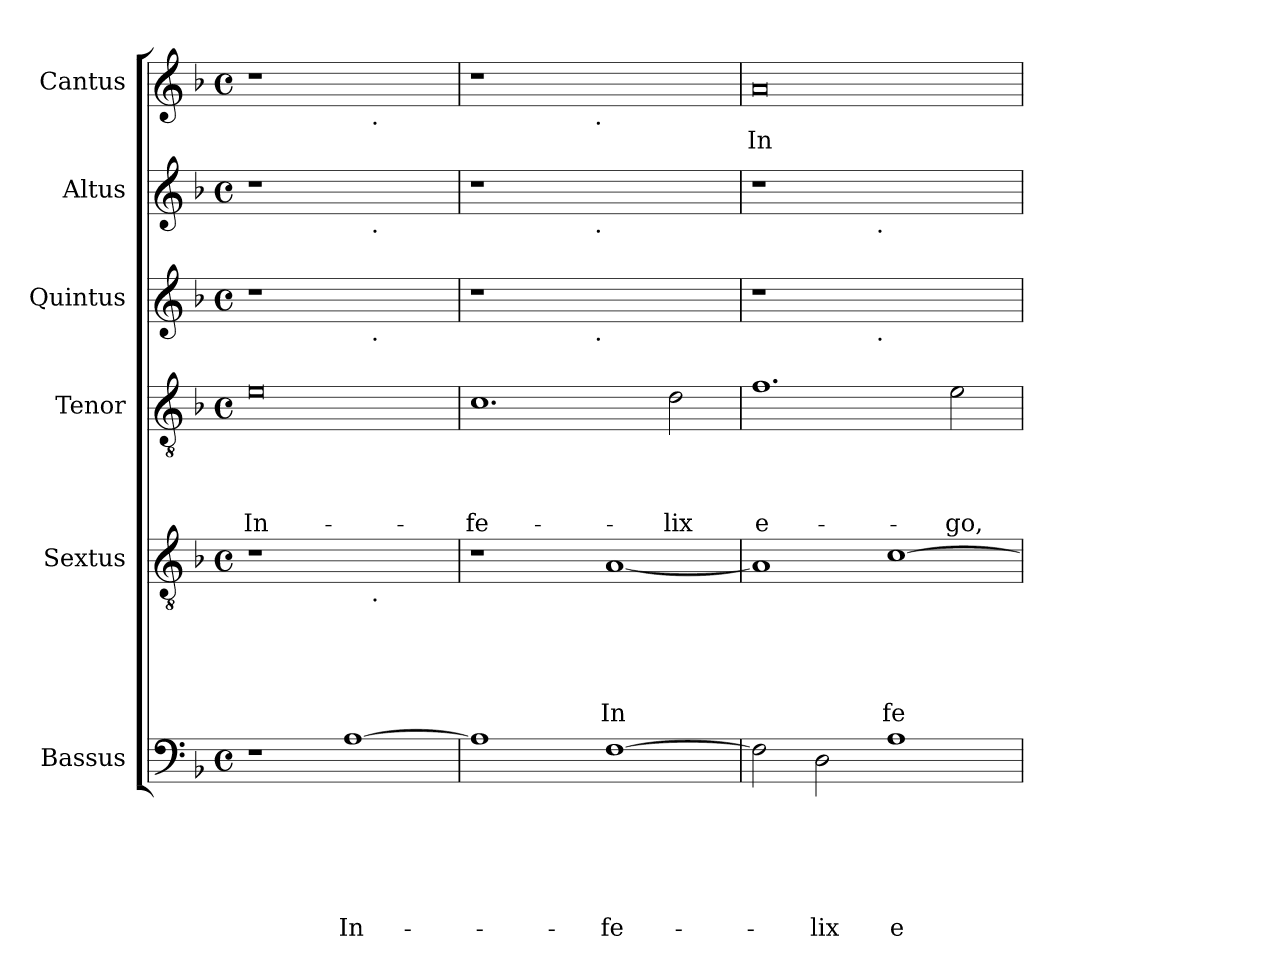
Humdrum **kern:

**kern	**text	**text	**text	**text	**text	**text	**kern	**text	**text	**text	**text	**text	**kern	**text	**text	**text	**text	**kern	**kern	**kern	**text
*part6	*part6	*part6	*part6	*part6	*part6	*part6	*part5	*part5	*part5	*part5	*part5	*part5	*part4	*part4	*part4	*part4	*part4	*part3	*part2	*part1	*part1
*staff6	*staff6	*staff6	*staff6	*staff6	*staff6	*staff6	*staff5	*staff5	*staff5	*staff5	*staff5	*staff5	*staff4	*staff4	*staff4	*staff4	*staff4	*staff3	*staff2	*staff1	*staff1
*I"Bassus	*	*	*	*	*	*	*I"Sextus	*	*	*	*	*	*I"Tenor	*	*	*	*	*I"Quintus	*I"Altus	*I"Cantus	*
*I'Bassus	*	*	*	*	*	*	*I'Sextus	*	*	*	*	*	*I'Tenor	*	*	*	*	*I'Quintus	*I'Altus	*I'Cantus	*
*clefF4	*	*	*	*	*	*	*clefGv2	*	*	*	*	*	*clefGv2	*	*	*	*	*clefG2	*clefG2	*clefG2	*
*k[b-]	*	*	*	*	*	*	*k[b-]	*	*	*	*	*	*k[b-]	*	*	*	*	*k[b-]	*k[b-]	*k[b-]	*
*F:	*	*	*	*	*	*	*F:	*	*	*	*	*	*F:	*	*	*	*	*F:	*F:	*F:	*
*M4/4	*	*	*	*	*	*	*M4/4	*	*	*	*	*	*M4/4	*	*	*	*	*M4/4	*M4/4	*M4/4	*
*met(c)	*	*	*	*	*	*	*met(c)	*	*	*	*	*	*met(c)	*	*	*	*	*met(c)	*met(c)	*met(c)	*
=1	=1	=1	=1	=1	=1	=1	=1	=1	=1	=1	=1	=1	=1	=1	=1	=1	=1	=1	=1	=1	=1
!	!	!	!	!	!	!	!	!	!	!	!	!	!	!	!	!	!LO:LY:b	!	!	!	!
1r	.	.	.	.	.	.	1r	.	.	.	.	.	0e	.	.	.	In-	1r	1r	1r	.
!	!	!	!	!	!	!LO:LY:b	!	!	!	!	!	!	!	!	!	!	!	!	!	!	!
[>1A	.	.	.	.	.	In-	8ryy	.	.	.	.	.	.	.	.	.	.	8ryy	8ryy	8ryy	.
!	!	!	!	!	!	!	!	!	!	!	!	!	!	!	!	!	!	!	!	!LO:TX:b:t=.	!
!	!	!	!	!	!	!	!	!	!	!	!	!	!	!	!	!	!	!	!LO:TX:b:t=.	!	!
!	!	!	!	!	!	!	!	!	!	!	!	!	!	!	!	!	!	!LO:TX:b:t=.	!	!	!
!	!	!	!	!	!	!	!LO:TX:b:t=.	!	!	!	!	!	!	!	!	!	!	!	!	!	!
.	.	.	.	.	.	.	2..ryy	.	.	.	.	.	.	.	.	.	.	2..ryy	2..ryy	2..ryy	.
=2!	=2!	=2!	=2!	=2!	=2!	=2!	=2!	=2!	=2!	=2!	=2!	=2!	=2!	=2!	=2!	=2!	=2!	=2!	=2!	=2!	=2!
!	!	!	!	!	!	!	!	!	!	!	!	!	!	!	!	!	!LO:LY:b	!	!	!	!
*	*	*	*	*	*	*	*	*	*	*	*	*	*	*	*	*	*	*^	*^	*^	*
1A]	.	.	.	.	.	.	1r	.	.	.	.	.	1.c	.	.	.	-fe-	1r	2ryy	1r	2ryy	1r	2ryy	.
.	.	.	.	.	.	.	.	.	.	.	.	.	.	.	.	.	.	.	4...ryy	.	4...ryy	.	4...ryy	.
!	!	!	!	!	!	!	!	!	!	!	!	!	!	!	!	!	!	!	!	!	!	!	!LO:TX:b:t=.	!
!	!	!	!	!	!	!	!	!	!	!	!	!	!	!	!	!	!	!	!	!	!LO:TX:b:t=.	!	!	!
!	!	!	!	!	!	!	!	!	!	!	!	!	!	!	!	!	!	!	!LO:TX:b:t=.	!	!	!	!	!
.	.	.	.	.	.	.	.	.	.	.	.	.	.	.	.	.	.	.	1ryy	.	1ryy	.	1ryy	.
!	!	!	!	!	!	!LO:LY:b	!	!	!	!	!	!LO:LY:b	!	!	!	!	!	!	!	!	!	!	!	!
[>1F	.	.	.	.	.	-fe-	[<1A	.	.	.	.	In	.	.	.	.	.	1ryy	.	1ryy	.	1ryy	.	.
!	!	!	!	!	!	!	!	!	!	!	!	!	!	!	!	!	!LO:LY:b	!	!	!	!	!	!	!
.	.	.	.	.	.	.	.	.	.	.	.	.	2d\	.	.	.	-lix	.	.	.	.	.	.	.
.	.	.	.	.	.	.	.	.	.	.	.	.	.	.	.	.	.	.	32ryy	.	32ryy	.	32ryy	.
=3!	=3!	=3!	=3!	=3!	=3!	=3!	=3!	=3!	=3!	=3!	=3!	=3!	=3!	=3!	=3!	=3!	=3!	=3!	=3!	=3!	=3!	=3!	=3!	=3!
!	!	!	!	!	!	!	!	!	!	!	!	!	!	!	!	!	!LO:LY:b	!	!	!	!	!	!	!LO:LY:b
*	*	*	*	*	*	*	*	*	*	*	*	*	*	*	*	*	*	*	*	*	*	*v	*v	*
2F\]	.	.	.	.	.	.	1A]	.	.	.	.	.	1.f	.	.	.	e-	1r	2ryy	1r	2ryy	0a	In
!	!	!	!	!	!	!LO:LY:b	!	!	!	!	!	!	!	!	!	!	!	!	!	!	!	!	!
2D\	.	.	.	.	.	-lix	.	.	.	.	.	.	.	.	.	.	.	.	4...ryy	.	4...ryy	.	.
!	!	!	!	!	!	!	!	!	!	!	!	!	!	!	!	!	!	!	!	!	!LO:TX:b:t=.	!	!
!	!	!	!	!	!	!	!	!	!	!	!	!	!	!	!	!	!	!	!LO:TX:b:t=.	!	!	!	!
.	.	.	.	.	.	.	.	.	.	.	.	.	.	.	.	.	.	.	1ryy	.	1ryy	.	.
!	!	!	!	!	!	!LO:LY:b	!	!	!	!	!	!LO:LY:b	!	!	!	!	!	!	!	!	!	!	!
1A	.	.	.	.	.	e-	[>1c	.	.	.	.	fe	.	.	.	.	.	1ryy	.	1ryy	.	.	.
!	!	!	!	!	!	!	!	!	!	!	!	!	!	!	!	!	!LO:LY:b	!	!	!	!	!	!
.	.	.	.	.	.	.	.	.	.	.	.	.	2e\	.	.	.	-go,	.	.	.	.	.	.
.	.	.	.	.	.	.	.	.	.	.	.	.	.	.	.	.	.	.	32ryy	.	32ryy	.	.
*	*	*	*	*	*	*	*	*	*	*	*	*	*	*	*	*	*	*v	*v	*	*	*	*
*	*	*	*	*	*	*	*	*	*	*	*	*	*	*	*	*	*	*	*v	*v	*	*
=!	=!	=!	=!	=!	=!	=!	=!	=!	=!	=!	=!	=!	=!	=!	=!	=!	=!	=!	=!	=!	=!
*-	*-	*-	*-	*-	*-	*-	*-	*-	*-	*-	*-	*-	*-	*-	*-	*-	*-	*-	*-	*-	*-
